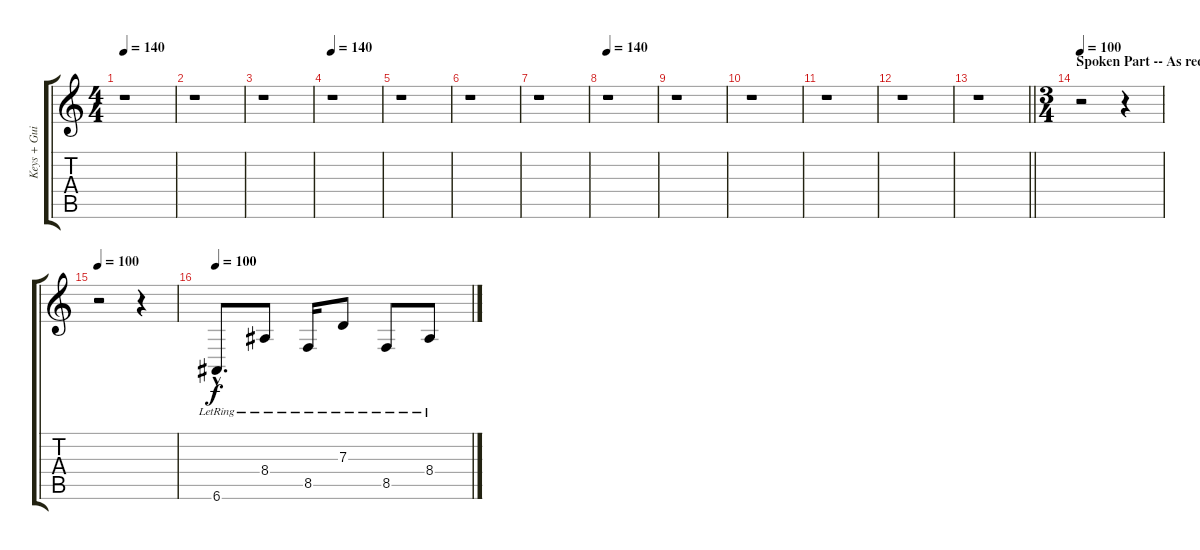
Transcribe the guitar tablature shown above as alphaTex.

\track ("Keys + Guitar 2" "Keys + Gui") {instrument fx7echoes}
\staff {score tabs}
\tuning (E4 B3 G3 D3 A2 E2) {hide}
\ts (4 4)
\tempo 140
\clef g2
\ks c
r.1{dy f} |
r.1 |
r.1 |
\tempo 140
r.1 |
r.1 |
r.1 |
r.1 |
\tempo 140
r.1 |
r.1 |
r.1 |
r.1 |
r.1 |
\barLineRight lightlight
r.1 |
\ts (3 4)
\section ("" "Spoken Part -- As requested by")
\tempo 100
r.2 r.4 |
\tempo 100
r.2 r.4 |
\tempo 100
6.6{hac lr}.8{d balance 8 instrument acousticguitarsteel} 8.4{lr}.8 8.5{lr}.16 7.3{lr}.8 8.5{lr}.8 8.4{lr}.8
